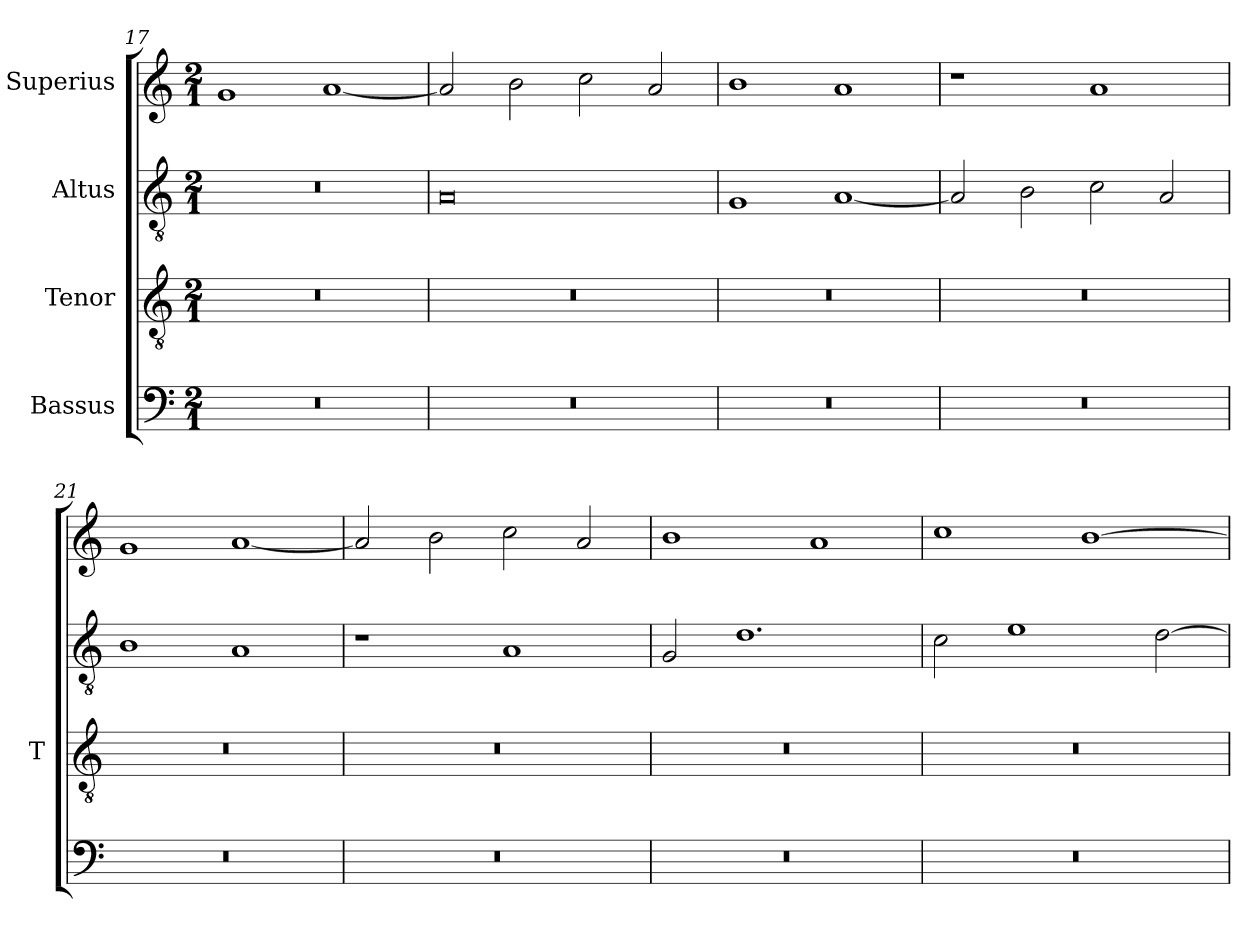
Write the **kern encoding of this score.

**kern	**kern	**kern	**kern
*part4	*part3	*part2	*part1
*staff4	*staff3	*staff2	*staff1
*I"Bassus	*I"Tenor	*I"Altus	*I"Superius
*	*I'T	*	*
*clefF4	*clefGv2	*clefGv2	*clefG2
*k[]	*k[]	*k[]	*k[]
*M2/1	*M2/1	*M2/1	*M2/1
=17	=17	=17	=17
0r	0r	0r	1g
.	.	.	[1a
=18	=18	=18	=18
0r	0r	0A	2a/]
.	.	.	2b\
.	.	.	2cc\
.	.	.	2a/
=19	=19	=19	=19
0r	0r	1G	1b
.	.	[1A	1a
=20	=20	=20	=20
0r	0r	2A/]	1r
.	.	2B\	.
.	.	2c\	1a
.	.	2A/	.
=21	=21	=21	=21
0r	0r	1B	1g
.	.	1A	[1a
=22	=22	=22	=22
0r	0r	1r	2a/]
.	.	.	2b\
.	.	1A	2cc\
.	.	.	2a/
=23	=23	=23	=23
0r	0r	2G/	1b
.	.	1.d	.
.	.	.	1a
=24	=24	=24	=24
0r	0r	2c\	1cc
.	.	1e	.
.	.	.	[1b
.	.	[2d\	.
=	=	=	=
*-	*-	*-	*-
